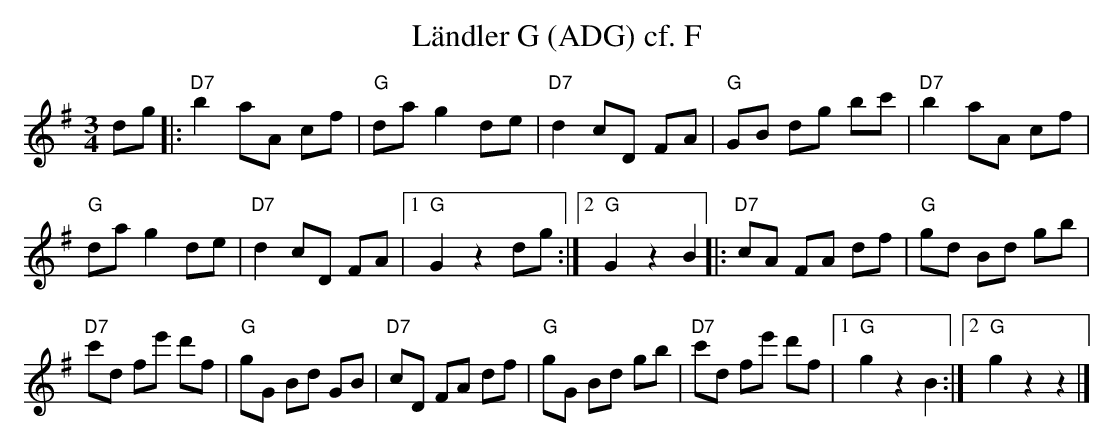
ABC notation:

X:1
T:L\"andler G (ADG) cf. F
M:3/4
L:1/8
K:Gmaj%%MIDI gchordon
dg |: "D7"b2aA cf | "G"dag2de | "D7"d2cD FA | "G"GB dg bc' | "D7"b2aA cf |
"G"dag2de | "D7"d2cD FA |1 "G"G2z2dg :|2 "G"G2z2B2 |: "D7"cA FA df | "G"gd Bd gb |
"D7"c'd fe' d'f | "G"gG Bd GB | "D7"cD FA df | "G"gG Bd gb | "D7"c'd fe' d'f |1 "G"g2z2B2 :|2 "G"g2z2z2 |]
